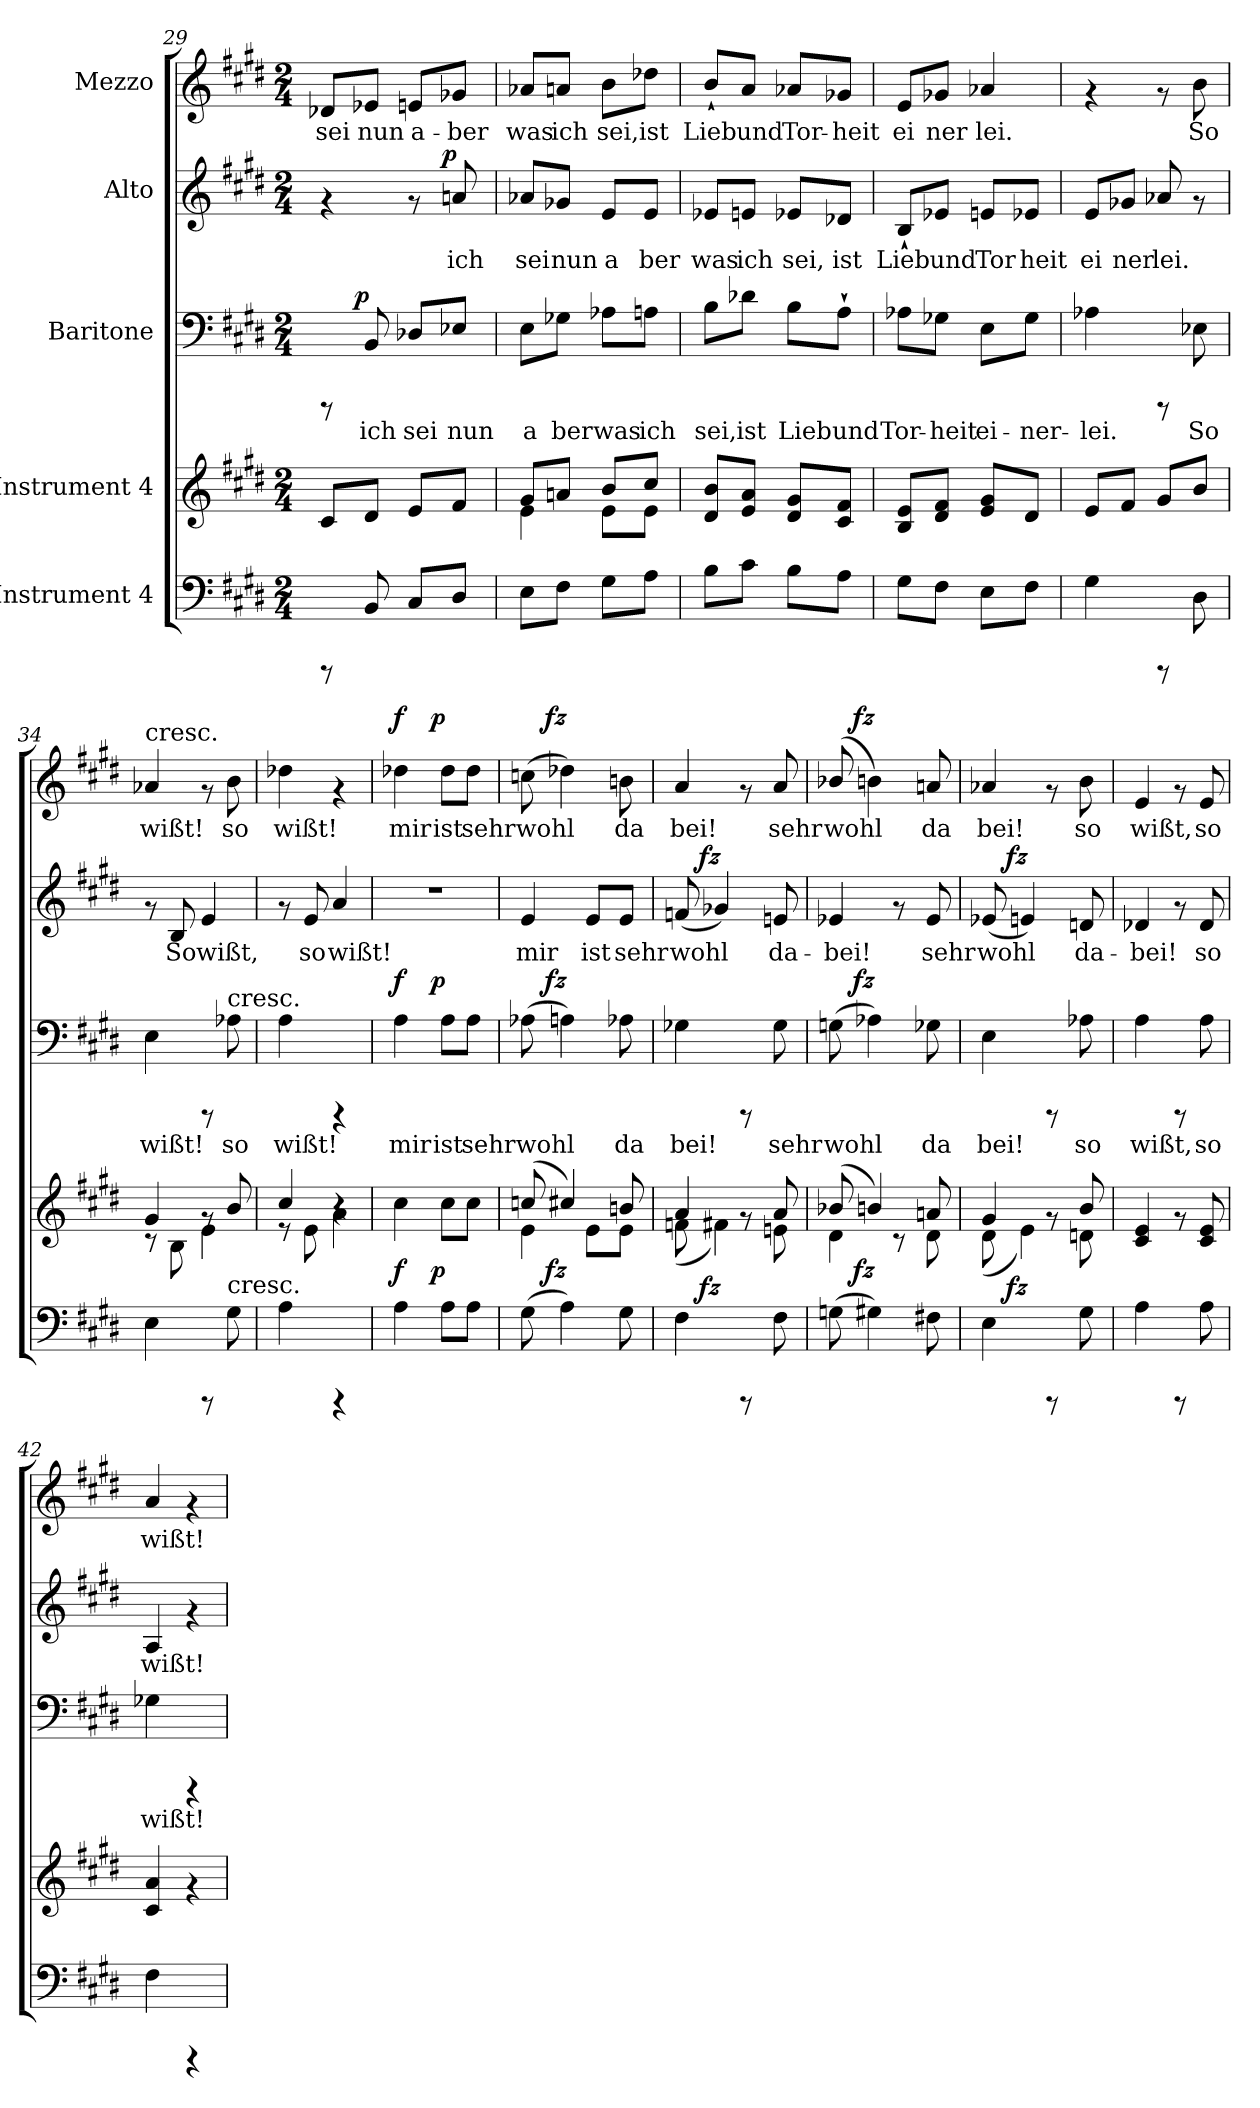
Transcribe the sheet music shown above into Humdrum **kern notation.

**kern	**dynam	**kern	**dynam	**kern	**text	**dynam	**kern	**text	**dynam	**kern	**text	**dynam
*part5	*part5	*part4	*part4	*part3	*part3	*part3	*part2	*part2	*part2	*part1	*part1	*part1
*staff5	*staff5	*staff4	*staff4	*staff3	*staff3	*staff3	*staff2	*staff2	*staff2	*staff1	*staff1	*staff1
*I"Instrument 4	*	*I"Instrument 4	*	*I"Baritone	*	*	*I"Alto	*	*	*I"Mezzo	*	*
*clefF4	*	*clefG2	*	*clefF4	*	*	*clefG2	*	*	*clefG2	*	*
*ITrd-3c-5	*	*ITrd-3c-5	*	*ITrd2c3	*	*	*ITrd2c3	*	*	*ITrd2c3	*	*
*k[f#c#g#]	*	*k[f#c#g#]	*	*k[f#c#g#d#a#e#b#]	*	*	*k[f#c#g#d#a#e#b#]	*	*	*k[f#c#g#d#a#e#b#]	*	*
*A:	*	*A:	*	*C#:	*	*	*C#:	*	*	*C#:	*	*
*M2/4	*	*M2/4	*	*M2/4	*	*	*M2/4	*	*	*M2/4	*	*
=29	=29	=29	=29	=29	=29	=29	=29	=29	=29	=29	=29	=29
!	!	!	!	!	!	!	!	!	!	!	!LO:LY:b:cj	!
*	*	*	*	*^	*	*	*^	*	*	*	*	*
8rCCC	.	8f#/L	.	8rCCC	16..ryy	.	.	4rf	4ryy	.	.	8B-/L	sei	.
!	!	!	!	!	!	!	!LO:DY:a	!	!	!	!	!	!	!
.	.	.	.	.	4ryy	.	p	.	.	.	.	.	.	.
!	!	!	!	!	!	!LO:LY:b:cj	!	!	!	!	!	!	!LO:LY:b:cj	!
8E/	.	8g#/J	.	8GG#/	.	ich	.	.	.	.	.	8c/J	nun	.
!	!	!	!	!	!	!LO:LY:b:cj	!	!	!	!	!	!	!LO:LY:b:cj	!
8F#/L	.	8a/L	.	8BB-/L	.	sei	.	8rf	16..ryy	.	.	8c#/L	a-	.
!	!	!	!	!	!	!	!	!	!	!	!LO:DY:a	!	!	!
.	.	.	.	.	8ryy	.	.	.	8ryy	.	p	.	.	.
!	!	!	!	!	!	!LO:LY:b:cj	!	!	!	!LO:LY:b:cj	!	!	!LO:LY:b:cj	!
8G#/J	.	8b/J	.	8C/J	.	nun	.	8f#X/	.	ich	.	8e-/J	-ber	.
.	.	.	.	.	64ryy	.	.	.	64ryy	.	.	.	.	.
=30	=30	=30	=30	=30	=30	=30	=30	=30	=30	=30	=30	=30	=30	=30
*	*	*^	*	*	*	*	*	*	*	*	*	*	*	*
!	!	!	!	!	!	!	!LO:LY:b:cj	!	!	!	!LO:LY:b:cj	!	!	!LO:LY:b:cj	!
*	*	*	*	*	*v	*v	*	*	*	*	*	*	*	*	*
*	*	*	*	*	*	*	*	*v	*v	*	*	*	*	*
8A\L	.	8cc#/L	4a\	.	8C#\L	a	.	8f/L	sei	.	8f/L	was	.
!	!	!	!	!	!	!LO:LY:b:cj	!	!	!LO:LY:b:cj	!	!	!LO:LY:b:cj	!
8B\J	.	8ddn/J	.	.	8E-\J	ber	.	8e-/J	nun	.	8f#X/J	ich	.
!	!	!	!	!	!	!LO:LY:b:cj	!	!	!LO:LY:b:cj	!	!	!LO:LY:b:cj	!
8c#\L	.	8ee/L	8a\L	.	8F\L	was	.	8c#/L	a	.	8g#\L	sei,	.
!	!	!	!	!	!	!LO:LY:b:cj	!	!	!LO:LY:b:cj	!	!	!LO:LY:b:cj	!
8d\J	.	8ff#/J	8a\J	.	8F#\J	ich	.	8c#/J	ber	.	8b-\J	ist	.
=31	=31	=31	=31	=31	=31	=31	=31	=31	=31	=31	=31	=31	=31
!	!	!	!	!	!	!LO:LY:b:cj	!	!	!LO:LY:b:cj	!	!	!LO:LY:b:cj	!
*	*	*v	*v	*	*	*	*	*	*	*	*	*	*
8e\L	.	8g#/ 8ee/L	.	8G#\L	sei,	.	8c/L	was	.	8g#`</L	Lieb	.
!	!	!	!	!	!LO:LY:b:cj	!	!	!LO:LY:b:cj	!	!	!LO:LY:b:cj	!
8f#\J	.	8a/ 8dd/J	.	8B-\J	ist	.	8c#/J	ich	.	8f#/J	und	.
!	!	!	!	!	!LO:LY:b:cj	!	!	!LO:LY:b:cj	!	!	!LO:LY:b:cj	!
8e\L	.	8g#/ 8cc#/L	.	8G#\L	Lieb	.	8c/L	sei,	.	8f/L	Tor-	.
!	!	!	!	!	!LO:LY:b:cj	!	!	!LO:LY:b:cj	!	!	!LO:LY:b:cj	!
8d\J	.	8b/ 8f#/J	.	8F#`<\J	und	.	8B-/J	ist	.	8e-/J	-heit	.
!!LO:PB:g=z
=32	=32	=32	=32	=32	=32	=32	=32	=32	=32	=32	=32	=32
!	!	!	!	!	!LO:LY:b:cj	!	!	!LO:LY:b:cj	!	!	!LO:LY:b:cj	!
8c#\L	.	8e/ 8a/L	.	8F\L	Tor-	.	8G#`</L	Lieb	.	8c#/L	ei	.
!	!	!	!	!	!LO:LY:b:cj	!	!	!LO:LY:b:cj	!	!	!LO:LY:b:cj	!
8B\J	.	8g#/ 8b/J	.	8E-\J	-heit	.	8c/J	und	.	8e-/J	ner	.
!	!	!	!	!	!LO:LY:b:cj	!	!	!LO:LY:b:cj	!	!	!LO:LY:b:cj	!
8A\L	.	8a/ 8cc#/L	.	8C#\L	ei-	.	8c#/L	Tor	.	4f/	lei.	.
!	!	!	!	!	!LO:LY:b:cj	!	!	!LO:LY:b:cj	!	!	!	!
8B\J	.	8g#/J	.	8E-\J	-ner-	.	8c/J	heit	.	.	.	.
=33	=33	=33	=33	=33	=33	=33	=33	=33	=33	=33	=33	=33
!	!	!	!	!	!LO:LY:b:cj	!	!	!LO:LY:b:cj	!	!	!	!
4c#\	.	8a/L	.	4F\	-lei.	.	8c#/L	ei	.	4rf	.	.
!	!	!	!	!	!	!	!	!LO:LY:b:cj	!	!	!	!
.	.	8b/J	.	.	.	.	8e-/J	ner	.	.	.	.
!	!	!	!	!	!	!	!	!LO:LY:b:cj	!	!	!	!
8rCCC	.	8cc#/L	.	8rCCC	.	.	8f/	lei.	.	8rf	.	.
!	!	!	!	!	!LO:LY:b:cj	!	!	!	!	!	!LO:LY:b:cj	!
8G#\	.	8ee/J	.	8C\	So	.	8rf	.	.	8g#\	So	.
=34	=34	=34	=34	=34	=34	=34	=34	=34	=34	=34	=34	=34
*	*	*^	*	*	*	*	*	*	*	*	*	*
!	!	!	!	!	!	!	!	!	!	!	!LO:TX:a:t=cresc.	!	!
!	!	!	!	!	!	!LO:LY:b:cj	!	!	!	!	!	!LO:LY:b:cj	!
4A\	.	4cc#/	8rc	.	4C#\	wißt!	.	8rf	.	.	4f/	wißt!	.
!	!	!	!	!	!	!	!	!	!LO:LY:b:cj	!	!	!	!
.	.	.	8e\	.	.	.	.	8G#/	So	.	.	.	.
!	!	!	!	!	!	!	!	!	!LO:LY:b:cj	!	!	!	!
8rCCC	.	8rg	4a\	.	8rCCC	.	.	4c#/	wißt,	.	8rf	.	.
!	!	!	!	!	!LO:TX:a:t=cresc.	!	!	!	!	!	!	!	!
!LO:TX:a:t=cresc.	!	!	!	!	!	!	!	!	!	!	!	!	!
!	!	!	!	!	!	!LO:LY:b:cj	!	!	!	!	!	!LO:LY:b:cj	!
8c#\	.	8ee/	.	.	8F\	so	.	.	.	.	8g#\	so	.
=35	=35	=35	=35	=35	=35	=35	=35	=35	=35	=35	=35	=35	=35
!	!	!	!	!	!	!LO:LY:b:cj	!	!	!	!	!	!LO:LY:b:cj	!
4d\	.	4ff#/	8rd	.	4F#\	wißt!	.	8rf	.	.	4b-\	wißt!	.
!	!	!	!	!	!	!	!	!	!LO:LY:b:cj	!	!	!	!
.	.	.	8a\	.	.	.	.	8c#/	so	.	.	.	.
!	!	!	!	!	!	!	!	!	!LO:LY:b:cj	!	!	!	!
4rCCC	.	4ra	4dd\	.	4rCCC	.	.	4f#/	wißt!	.	4rf	.	.
=36	=36	=36	=36	=36	=36	=36	=36	=36	=36	=36	=36	=36	=36
!	!LO:DY:a	!	!	!	!	!LO:LY:b:cj	!LO:DY:a	!	!	!	!	!LO:LY:b:cj	!LO:DY:a
*^	*	*v	*v	*	*^	*	*	*	*	*	*^	*	*
4d\	8..ryy	f	4ff#\	.	4F#\	8..ryy	mir	f	2r	.	.	4b-\	8..ryy	mir	f
!	!	!LO:DY:a	!	!	!	!	!	!LO:DY:a	!	!	!	!	!	!	!LO:DY:a
.	4ryy	p	.	.	.	4ryy	.	p	.	.	.	.	4ryy	.	p
!	!	!	!	!	!	!	!LO:LY:b:cj	!	!	!	!	!	!	!LO:LY:b:cj	!
8d\L	.	.	8ff#\L	.	8F#\L	.	ist	.	.	.	.	8b-\L	.	ist	.
!	!	!	!	!	!	!	!LO:LY:b:cj	!	!	!	!	!	!	!LO:LY:b:cj	!
8d\J	.	.	8ff#\J	.	8F#\J	.	sehr	.	.	.	.	8b-\J	.	sehr	.
.	32ryy	.	.	.	.	32ryy	.	.	.	.	.	.	32ryy	.	.
!!LO:LB:g=z	!!
=37	=37	=37	=37	=37	=37	=37	=37	=37	=37	=37	=37	=37	=37	=37	=37
*	*	*	*^	*	*	*	*	*	*	*	*	*	*	*	*
!	!	!	!	!	!	!	!	!LO:LY:b:cj	!	!	!LO:LY:b:cj	!	!	!	!LO:LY:b:cj	!
(>8c#\	16ryy	.	(>8ffn/	4a\	.	(>8F\	16ryy	wohl	.	4c#/	mir	.	(>8an\	16ryy	wohl	.
.	64ryy	.	.	.	.	.	64ryy	.	.	.	.	.	.	64ryy	.	.
!	!	!LO:DY:a	!	!	!	!	!	!	!LO:DY:a	!	!	!	!	!	!	!LO:DY:a
.	4ryy	fz	.	.	.	.	4ryy	.	fz	.	.	.	.	4ryy	.	fz
!	!	!	!	!	!	!	!	!LO:LY:b:cj	!	!	!	!	!	!	!LO:LY:b:cj	!
4d\)	.	.	4ff#/)	.	.	4F#\)	.	.	.	.	.	.	4b-\)	.	.	.
!	!	!	!	!	!	!	!	!	!	!	!LO:LY:b:cj	!	!	!	!	!
.	.	.	.	8a\L	.	.	.	.	.	8c#/L	ist	.	.	.	.	.
.	8ryy	.	.	.	.	.	8ryy	.	.	.	.	.	.	8ryy	.	.
!	!	!	!	!	!	!	!	!LO:LY:b:cj	!	!	!LO:LY:b:cj	!	!	!	!LO:LY:b:cj	!
8c#\	.	.	8een/	8a\J	.	8F\	.	da	.	8c#/J	sehr	.	8g#X\	.	da	.
.	32.ryy	.	.	.	.	.	32.ryy	.	.	.	.	.	.	32.ryy	.	.
=38	=38	=38	=38	=38	=38	=38	=38	=38	=38	=38	=38	=38	=38	=38	=38	=38
!	!	!	!	!	!	!	!	!LO:LY:b:cj	!	!	!LO:LY:b:cj	!	!	!	!LO:LY:b:cj	!
*v	*v	*	*	*^	*	*v	*v	*	*	*^	*	*	*v	*v	*	*
4B\	.	4dd/	(<8b-X\	16ryy	.	4E-\	bei!	.	(<8dn/	16ryy	wohl	.	4f#/	bei!	.
.	.	.	.	64ryy	.	.	.	.	.	64ryy	.	.	.	.	.
!	!	!	!	!	!LO:DY:b	!	!	!	!	!	!	!LO:DY:a	!	!	!
.	.	.	.	4ryy	fz	.	.	.	.	4ryy	.	fz	.	.	.
!	!	!	!	!	!	!	!	!	!	!	!LO:LY:b:cj	!	!	!	!
.	.	.	4b\)	.	.	.	.	.	4e-/)	.	.	.	.	.	.
8rCCC	.	8rg	.	.	.	8rCCC	.	.	.	.	.	.	8rf	.	.
.	.	.	.	8ryy	.	.	.	.	.	8ryy	.	.	.	.	.
!	!	!	!	!	!	!	!LO:LY:b:cj	!	!	!	!LO:LY:b:cj	!	!	!LO:LY:b:cj	!
8B\	.	8dd/	8an\	.	.	8E-\	sehr	.	8c#X/	.	da-	.	8f#/	sehr	.
.	.	.	.	32.ryy	.	.	.	.	.	32.ryy	.	.	.	.	.
=39	=39	=39	=39	=39	=39	=39	=39	=39	=39	=39	=39	=39	=39	=39	=39
!	!	!	!	!	!	!	!LO:LY:b:cj	!	!	!	!LO:LY:b:cj	!	!	!LO:LY:b:cj	!
*^	*	*	*v	*v	*	*^	*	*	*v	*v	*	*	*^	*	*
(>8cn\	16ryy	.	(>8ee-X/	4g#\	.	(>8En\	16ryy	wohl	.	4c/	-bei!	.	(>8gn/	16ryy	wohl	.
.	64ryy	.	.	.	.	.	64ryy	.	.	.	.	.	.	64ryy	.	.
!	!	!LO:DY:a	!	!	!	!	!	!	!LO:DY:a	!	!	!	!	!	!	!LO:DY:a
.	4ryy	fz	.	.	.	.	4ryy	.	fz	.	.	.	.	4ryy	.	fz
!	!	!	!	!	!	!	!	!LO:LY:b:cj	!	!	!	!	!	!	!LO:LY:b:cj	!
4c#\)	.	.	4ee/)	.	.	4F\)	.	.	.	.	.	.	4g#\)	.	.	.
.	.	.	.	8rc	.	.	.	.	.	8rf	.	.	.	.	.	.
.	8ryy	.	.	.	.	.	8ryy	.	.	.	.	.	.	8ryy	.	.
!	!	!	!	!	!	!	!	!LO:LY:b:cj	!	!	!LO:LY:b:cj	!	!	!	!LO:LY:b:cj	!
8Bn\	.	.	8ddn/	8g#\	.	8E-X\	.	da	.	8c/	sehr	.	8f#X/	.	da	.
.	32.ryy	.	.	.	.	.	32.ryy	.	.	.	.	.	.	32.ryy	.	.
=40	=40	=40	=40	=40	=40	=40	=40	=40	=40	=40	=40	=40	=40	=40	=40	=40
!	!	!	!	!	!	!	!	!LO:LY:b:cj	!	!	!LO:LY:b:cj	!	!	!	!LO:LY:b:cj	!
*v	*v	*	*	*^	*	*v	*v	*	*	*^	*	*	*v	*v	*	*
4A\	.	4cc#/	(<8g#\	16ryy	.	4C#\	bei!	.	(<8c/	16ryy	wohl	.	4f/	bei!	.
.	.	.	.	64ryy	.	.	.	.	.	64ryy	.	.	.	.	.
!	!	!	!	!	!LO:DY:b	!	!	!	!	!	!	!LO:DY:a	!	!	!
.	.	.	.	4ryy	fz	.	.	.	.	4ryy	.	fz	.	.	.
!	!	!	!	!	!	!	!	!	!	!	!LO:LY:b:cj	!	!	!	!
.	.	.	4a\)	.	.	.	.	.	4c#/)	.	.	.	.	.	.
8rCCC	.	8rg	.	.	.	8rCCC	.	.	.	.	.	.	8rf	.	.
.	.	.	.	8ryy	.	.	.	.	.	8ryy	.	.	.	.	.
!	!	!	!	!	!	!	!LO:LY:b:cj	!	!	!	!LO:LY:b:cj	!	!	!LO:LY:b:cj	!
8c#\	.	8ee/	8gn\	.	.	8F\	so	.	8Bn/	.	da-	.	8g#\	so	.
.	.	.	.	32.ryy	.	.	.	.	.	32.ryy	.	.	.	.	.
=41	=41	=41	=41	=41	=41	=41	=41	=41	=41	=41	=41	=41	=41	=41	=41
!	!	!	!	!	!	!	!LO:LY:b:cj	!	!	!	!LO:LY:b:cj	!	!	!LO:LY:b:cj	!
*	*	*v	*v	*v	*	*	*	*	*v	*v	*	*	*	*	*
4d\	.	4f#/ 4a/	.	4F#\	wißt,	.	4B-/	-bei!	.	4c#/	wißt,	.
8rCCC	.	8rf	.	8rCCC	.	.	8rf	.	.	8rf	.	.
!	!	!	!	!	!LO:LY:b:cj	!	!	!LO:LY:b:cj	!	!	!LO:LY:b:cj	!
8d\	.	8f#/ 8a/	.	8F#\	so	.	8B-/	so	.	8c#/	so	.
=42	=42	=42	=42	=42	=42	=42	=42	=42	=42	=42	=42	=42
!	!	!	!	!	!LO:LY:b:cj	!	!	!LO:LY:b:cj	!	!	!LO:LY:b:cj	!
4B\	.	4f#/ 4dd/	.	4E-\	wißt!	.	4F#/	wißt!	.	4f#/	wißt!	.
4rCCC	.	4rf	.	4rCCC	.	.	4rf	.	.	4rf	.	.
=	=	=	=	=	=	=	=	=	=	=	=	=
*-	*-	*-	*-	*-	*-	*-	*-	*-	*-	*-	*-	*-
